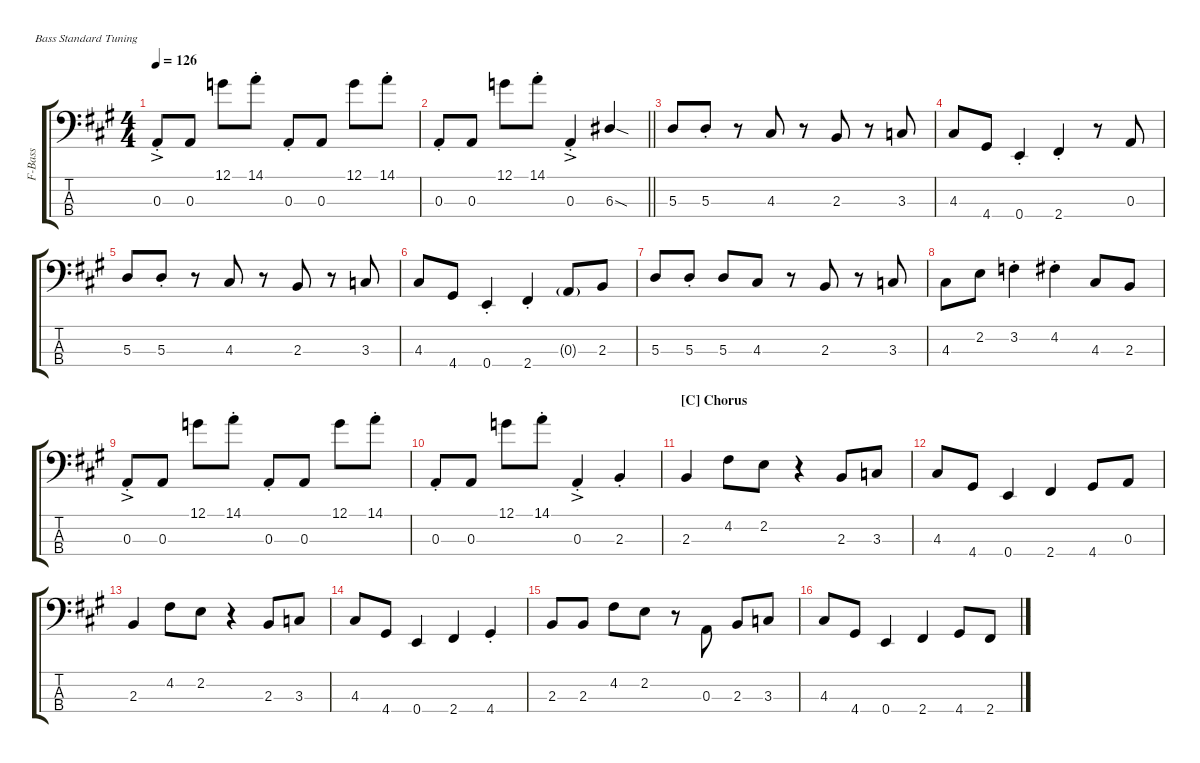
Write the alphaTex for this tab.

\hideDynamics
\bracketExtendMode groupsimilarinstruments
\otherSystemsTrackNameOrientation horizontal
\track ("Bass" "F-Bass") {defaultSystemsLayout 8 instrument fretlessbass}
\staff {score tabs}
\tuning (G2 D2 A1 E1)
\ts (4 4)
\tempo 126
\clef f4
\ks a
0.3{ac st acc forcenatural}.8{dy f beam Up} 0.3{acc forcenatural}.8{beam Up} 12.1{acc forcenatural}.8{beam Down} 14.1{st acc forcenatural}.8{beam Down} 0.3{st acc forcenatural}.8{beam Up} 0.3{acc forcenatural}.8{beam Up} 12.1{acc forcenatural}.8{beam Down} 14.1{st acc forcenatural}.8{beam Down} |
\barLineRight lightlight
0.3{st acc forcenatural}.8{beam Up} 0.3{acc forcenatural}.8{beam Up} 12.1{acc forcenatural}.8{beam Down} 14.1{st acc forcenatural}.8{beam Down} 0.3{ac st acc forcenatural}.4{beam Up} 6.3{sod acc #}.4{beam Up} |
5.3{acc forcenatural}.8{beam Up} 5.3{st acc forcenatural}.8{beam Up} r.8{beam Up} 4.3{acc #}.8{beam Up} r.8{beam Up} 2.3{acc forcenatural}.8{beam Up} r.8{beam Up} 3.3{acc forcenatural}.8{beam Up} |
4.3{acc #}.8{beam Up} 4.4{acc #}.8{beam Up} 0.4{st acc forcenatural}.4{beam Up} 2.4{st acc #}.4{beam Up} r.8{beam Up} 0.3{acc forcenatural}.8{beam Up} |
5.3{acc forcenatural}.8{beam Up} 5.3{st acc forcenatural}.8{beam Up} r.8{beam Up} 4.3{acc #}.8{beam Up} r.8{beam Up} 2.3{acc forcenatural}.8{beam Up} r.8{beam Up} 3.3{acc forcenatural}.8{beam Up} |
4.3{acc #}.8{beam Up} 4.4{acc #}.8{beam Up} 0.4{st acc forcenatural}.4{beam Up} 2.4{st acc #}.4{beam Up} 0.3{g acc forcenatural}.8{beam Up} 2.3{acc forcenatural}.8{beam Up} |
5.3{acc forcenatural}.8{beam Up} 5.3{st acc forcenatural}.8{beam Up} 5.3{acc forcenatural}.8{beam Up} 4.3{acc #}.8{beam Up} r.8{beam Up} 2.3{acc forcenatural}.8{beam Up} r.8{beam Up} 3.3{acc forcenatural}.8{beam Up} |
4.3{acc #}.8{beam Down} 2.2{acc forcenatural}.8{beam Down} 3.2{st acc forcenatural}.4{beam Down} 4.2{st acc #}.4{beam Down} 4.3{acc #}.8{beam Up} 2.3{acc forcenatural}.8{beam Up} |
0.3{ac st acc forcenatural}.8{beam Up} 0.3{acc forcenatural}.8{beam Up} 12.1{acc forcenatural}.8{beam Down} 14.1{st acc forcenatural}.8{beam Down} 0.3{st acc forcenatural}.8{beam Up} 0.3{acc forcenatural}.8{beam Up} 12.1{acc forcenatural}.8{beam Down} 14.1{st acc forcenatural}.8{beam Down} |
0.3{st acc forcenatural}.8{beam Up} 0.3{acc forcenatural}.8{beam Up} 12.1{acc forcenatural}.8{beam Down} 14.1{st acc forcenatural}.8{beam Down} 0.3{ac st acc forcenatural}.4{beam Up} 2.3{st acc forcenatural}.4{beam Up} |
\section ("C" "Chorus")
2.3{acc forcenatural}.4{beam Up} 4.2{acc #}.8{beam Down} 2.2{acc forcenatural}.8{beam Down} r.4{beam Down} 2.3{acc forcenatural}.8{beam Up} 3.3{acc forcenatural}.8{beam Up} |
4.3{acc #}.8{beam Up} 4.4{acc #}.8{beam Up} 0.4{acc forcenatural}.4{beam Up} 2.4{acc #}.4{beam Up} 4.4{acc #}.8{beam Up} 0.3{acc forcenatural}.8{beam Up} |
2.3{acc forcenatural}.4{beam Up} 4.2{acc #}.8{beam Down} 2.2{acc forcenatural}.8{beam Down} r.4{beam Down} 2.3{acc forcenatural}.8{beam Up} 3.3{acc forcenatural}.8{beam Up} |
4.3{acc #}.8{beam Up} 4.4{acc #}.8{beam Up} 0.4{acc forcenatural}.4{beam Up} 2.4{acc #}.4{beam Up} 4.4{st acc #}.4{beam Up} |
2.3{acc forcenatural}.8{beam Up} 2.3{acc forcenatural}.8{beam Up} 4.2{acc #}.8{beam Down} 2.2{acc forcenatural}.8{beam Down} r.8{beam Down} 0.3{acc forcenatural}.8{beam Up} 2.3{acc forcenatural}.8{beam Up} 3.3{acc forcenatural}.8{beam Up} |
4.3{acc #}.8{beam Up} 4.4{acc #}.8{beam Up} 0.4{acc forcenatural}.4{beam Up} 2.4{acc #}.4{beam Up} 4.4{acc #}.8{beam Up} 2.4{acc #}.8{beam Up}
